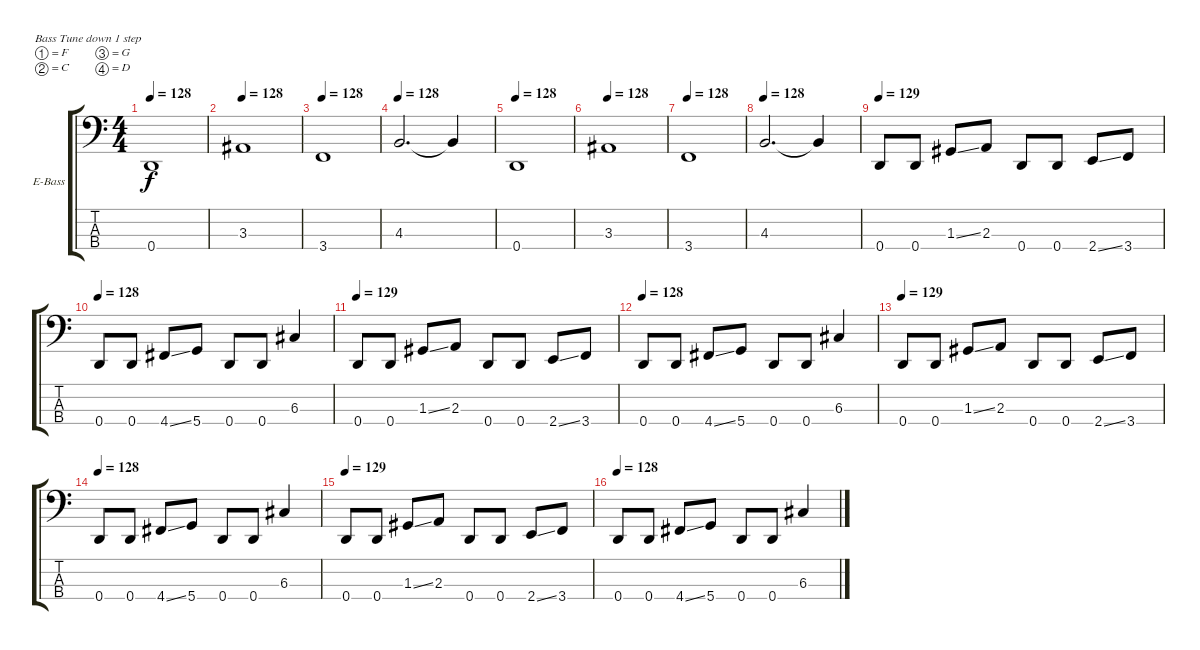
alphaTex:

\bracketExtendMode groupsimilarinstruments
\firstSystemTrackNameOrientation horizontal
\otherSystemsTrackNameOrientation horizontal
\track ("Bass" "E-Bass") {instrument electricbasspick}
\staff {score tabs}
\tuning (F2 C2 G1 D1)
\ts (4 4)
\tempo 128
\clef f4
\ks c
0.4.1{dy f} |
\tempo 128
3.3.1 |
\tempo 128
3.4.1 |
\tempo 128
4.3.2{d} 4.3{t}.4 |
\tempo 128
0.4.1 |
\tempo 128
3.3.1 |
\tempo 128
3.4.1 |
\tempo 128
4.3.2{d} 4.3{t}.4 |
\tempo 129
0.4.8 0.4.8 1.3{ss}.8 2.3.8 0.4.8 0.4.8 2.4{ss}.8 3.4.8 |
\tempo 128
0.4.8 0.4.8 4.4{ss}.8 5.4.8 0.4.8 0.4.8 6.3.4 |
\tempo 129
0.4.8 0.4.8 1.3{ss}.8 2.3.8 0.4.8 0.4.8 2.4{ss}.8 3.4.8 |
\tempo 128
0.4.8 0.4.8 4.4{ss}.8 5.4.8 0.4.8 0.4.8 6.3.4 |
\tempo 129
0.4.8 0.4.8 1.3{ss}.8 2.3.8 0.4.8 0.4.8 2.4{ss}.8 3.4.8 |
\tempo 128
0.4.8 0.4.8 4.4{ss}.8 5.4.8 0.4.8 0.4.8 6.3.4 |
\tempo 129
0.4.8 0.4.8 1.3{ss}.8 2.3.8 0.4.8 0.4.8 2.4{ss}.8 3.4.8 |
\tempo 128
0.4.8 0.4.8 4.4{ss}.8 5.4.8 0.4.8 0.4.8 6.3.4
